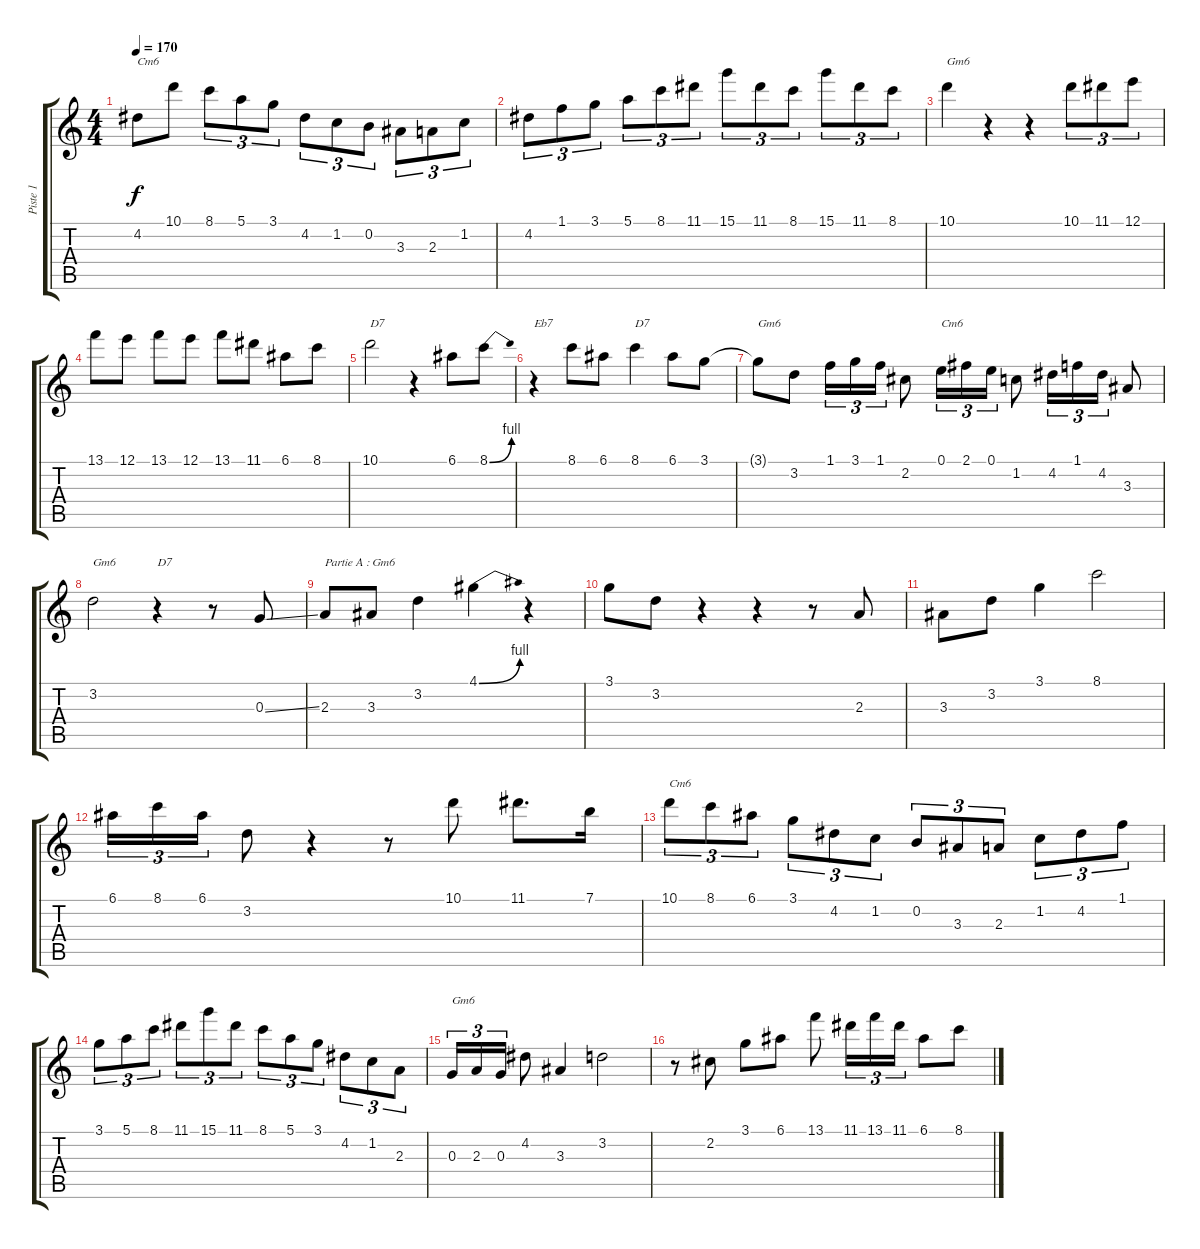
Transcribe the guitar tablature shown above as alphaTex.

\track ("Piste 1" "Piste 1") {instrument acousticguitarnylon}
\staff {score tabs}
\tuning (E4 B3 G3 D3 A2 E2) {hide}
\ts (4 4)
\tempo 170
\clef g2
\ks c
4.2.8{txt "Cm6" dy f} 10.1.8 8.1.8{tu (3 2)} 5.1.8{tu (3 2)} 3.1.8{tu (3 2)} 4.2.8{tu (3 2)} 1.2.8{tu (3 2)} 0.2.8{tu (3 2)} 3.3.8{tu (3 2)} 2.3.8{tu (3 2)} 1.2.8{tu (3 2)} |
4.2.8{tu (3 2)} 1.1.8{tu (3 2)} 3.1.8{tu (3 2)} 5.1.8{tu (3 2)} 8.1.8{tu (3 2)} 11.1.8{tu (3 2)} 15.1.8{tu (3 2)} 11.1.8{tu (3 2)} 8.1.8{tu (3 2)} 15.1.8{tu (3 2)} 11.1.8{tu (3 2)} 8.1.8{tu (3 2)} |
10.1.4{txt "Gm6"} r.4 r.4 10.1.8{tu (3 2)} 11.1.8{tu (3 2)} 12.1.8{tu (3 2)} |
13.1.8 12.1.8 13.1.8 12.1.8 13.1.8 11.1.8 6.1.8 8.1.8 |
10.1.2{txt "D7"} r.4 6.1.8 8.1{be (bend 0 0 60 4)}.8 |
r.4{txt "Eb7"} 8.1.8 6.1.8 8.1.4{txt "D7"} 6.1.8 3.1.8 |
3.1{t}.8{txt "Gm6"} 3.2.8 1.1.16{tu (3 2)} 3.1.16{tu (3 2)} 1.1.16{tu (3 2)} 2.2.8 0.1.16{tu (3 2) txt "Cm6"} 2.1.16{tu (3 2)} 0.1.16{tu (3 2)} 1.2.8 4.2.16{tu (3 2)} 1.1.16{tu (3 2)} 4.2.16{tu (3 2)} 3.3.8 |
3.2.2{txt "Gm6"} r.4{txt "D7"} r.8 0.3{ss}.8 |
2.3.8{txt "Partie A : Gm6"} 3.3.8 3.2.4 4.1{be (bend 0 0 60 4)}.4 r.4 |
3.1.8 3.2.8 r.4 r.4 r.8 2.3.8 |
3.3.8 3.2.8 3.1.4 8.1.2 |
6.1.16{tu (3 2)} 8.1.16{tu (3 2)} 6.1.16{tu (3 2)} 3.2.8 r.4 r.8 10.1.8 11.1.8{d} 7.1.16 |
10.1.8{tu (3 2) txt "Cm6"} 8.1.8{tu (3 2)} 6.1.8{tu (3 2)} 3.1.8{tu (3 2)} 4.2.8{tu (3 2)} 1.2.8{tu (3 2)} 0.2.8{tu (3 2)} 3.3.8{tu (3 2)} 2.3.8{tu (3 2)} 1.2.8{tu (3 2)} 4.2.8{tu (3 2)} 1.1.8{tu (3 2)} |
3.1.8{tu (3 2)} 5.1.8{tu (3 2)} 8.1.8{tu (3 2)} 11.1.8{tu (3 2)} 15.1.8{tu (3 2)} 11.1.8{tu (3 2)} 8.1.8{tu (3 2)} 5.1.8{tu (3 2)} 3.1.8{tu (3 2)} 4.2.8{tu (3 2)} 1.2.8{tu (3 2)} 2.3.8{tu (3 2)} |
0.3.16{tu (3 2) txt "Gm6"} 2.3.16{tu (3 2)} 0.3.16{tu (3 2)} 4.2.8 3.3.4 3.2.2 |
r.8 2.2.8 3.1.8 6.1.8 13.1.8 11.1.16{tu (3 2)} 13.1.16{tu (3 2)} 11.1.16{tu (3 2)} 6.1.8 8.1.8
